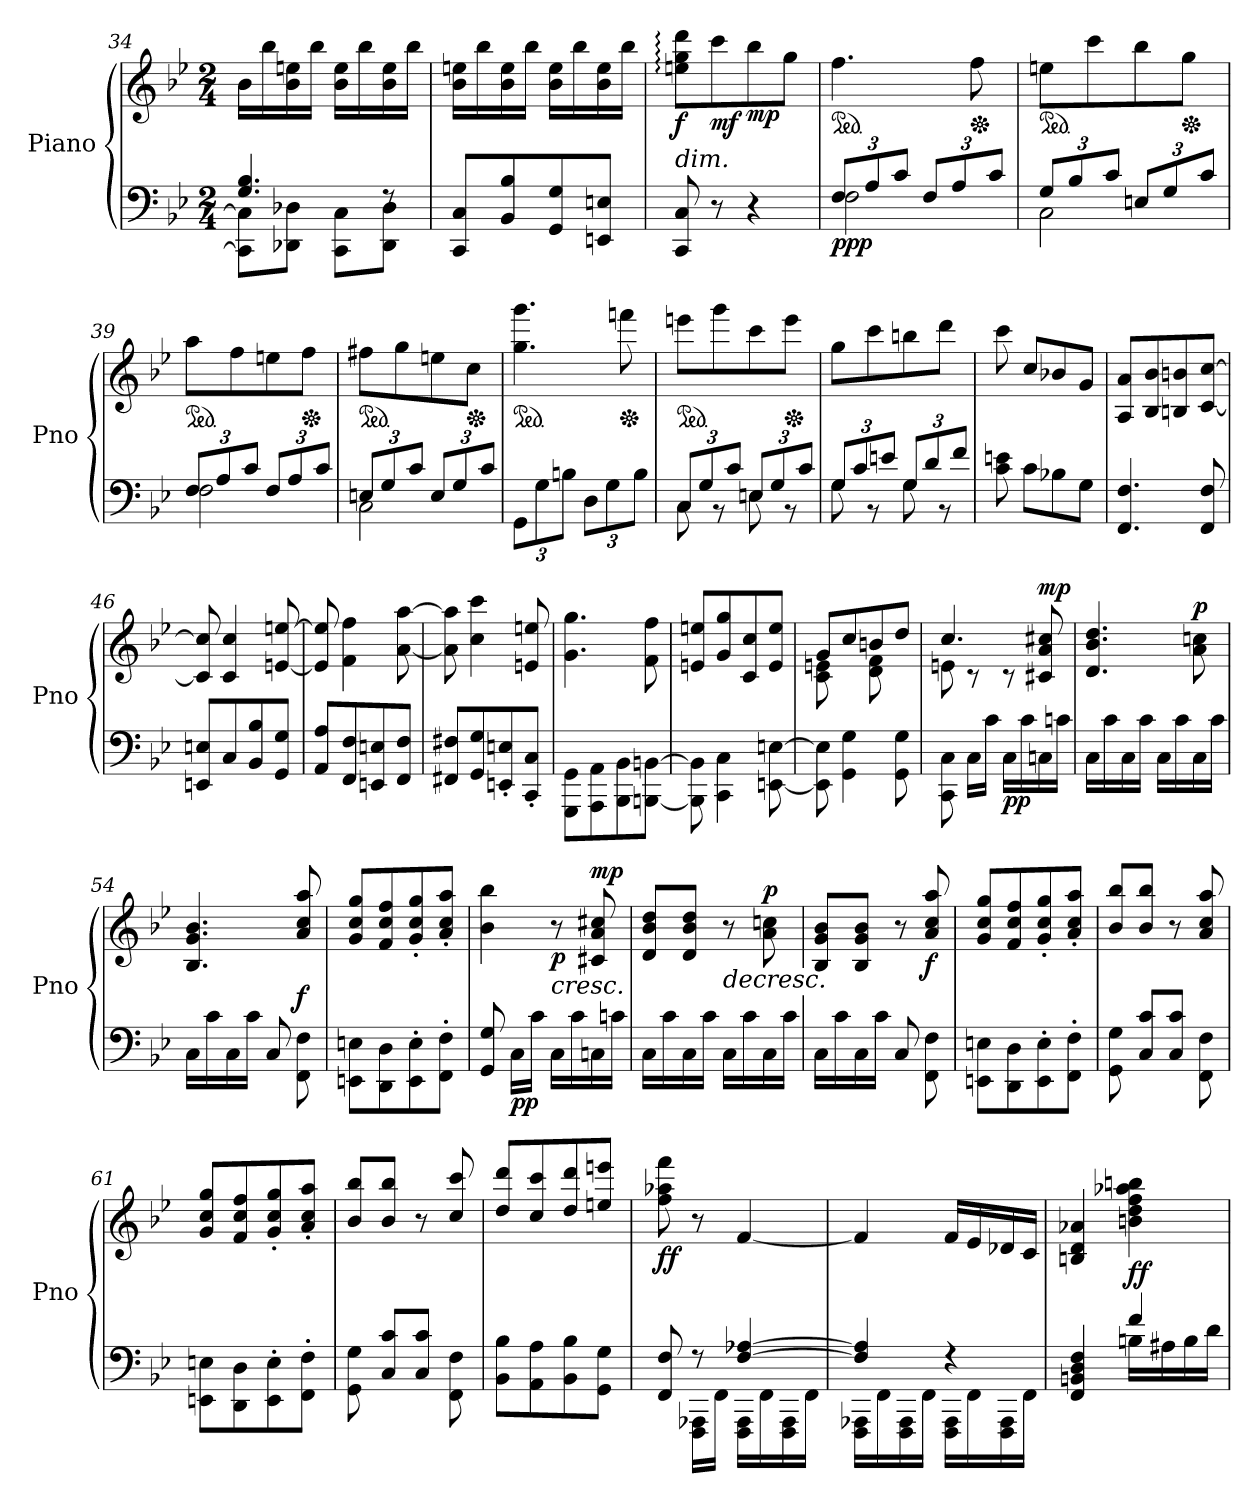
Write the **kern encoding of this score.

**kern	**kern	**dynam
*part1	*part1	*part1
*staff2	*staff1	*staff1/2
*I"Piano	*	*
*I'Pno	*	*
*clefF4	*clefG2	*
*k[b-e-]	*k[b-e-]	*
*M2/4	*M2/4	*
=34	=34	=34
*^	*	*
4.G/ 4.B-/	8CC\] 8C\]L	16b-\LL	.
.	.	16bb-\	.
.	8DD-X\ 8D-X\J	16b-\ 16een\	.
.	.	16bb-\JJ	.
.	8CC\ 8C\L	16b-\ 16ee\LL	.
.	.	16bb-\	.
8rF	8DD-\ 8D-\J	16b-\ 16ee\	.
.	.	16bb-\JJ	.
*v	*v	*	*
=35	=35	=35
8CC/ 8C/L	16b-\ 16een\LL	.
.	16bb-\	.
8BB-/ 8B-/	16b-\ 16ee\	.
.	16bb-\JJ	.
8GG/ 8G/	16b-\ 16ee\LL	.
.	16bb-\	.
8EEn/ 8En/J	16b-\ 16ee\	.
.	16bb-\JJ	.
!!LO:LB:g=z
=36	=36	=36
!LO:TX:a:i:t=dim.	!	!
!	!	!LO:DY:b
8CC/ 8C/	8een\: 8gg\: 8ddd\:L	f
!	!	!LO:DY:b
8r	8ccc\	mf
!	!	!LO:DY:b
4r	8bb-\	mp
.	8gg\J	.
=37	=37	=37
*Xbrackettup	*	*
*^	*	*
*	*	*ped	*
!	!	!	!LO:DY:b=2
!	!	!	!LO:DY:n=1:b
12F/L	2F\	4.ff\	pp p
12A/	.	.	.
12c/J	.	.	.
12F/L	.	.	.
12A/	.	.	.
*	*	*Xped	*
.	.	8ff\	.
12c/J	.	.	.
=38	=38	=38	=38
*	*	*ped	*
12G/L	2C\	8een\L	.
12B-/	.	.	.
.	.	8ccc\	.
12c/J	.	.	.
12En/L	.	8bb-\	.
12G/	.	.	.
*	*	*Xped	*
.	.	8gg\J	.
12c/J	.	.	.
=39	=39	=39	=39
*	*	*ped	*
12F/L	2F\	8aa\L	.
12A/	.	.	.
.	.	8ff\	.
12c/J	.	.	.
12F/L	.	8een\	.
12A/	.	.	.
*	*	*Xped	*
.	.	8ff\J	.
12c/J	.	.	.
=40	=40	=40	=40
*	*	*ped	*
12En/L	2C\	8ff#X\L	.
12G/	.	.	.
.	.	8gg\	.
12c/J	.	.	.
12E/L	.	8een\	.
12G/	.	.	.
*	*	*Xped	*
.	.	8cc\J	.
12c/J	.	.	.
*v	*v	*	*
=41	=41	=41
*	*ped	*
12GG\L	4.gg\ 4.ggg\	.
12G\	.	.
12Bn\J	.	.
12D\L	.	.
12G\	.	.
*	*Xped	*
.	8fffn\	.
12B\J	.	.
!!LO:LB:g=z
=42	=42	=42
*^	*	*
*	*	*ped	*
12C/L	8C\	8eeen\L	.
12G/	.	.	.
.	8r	8ggg\	.
12c/J	.	.	.
12En/L	8E\	8ccc\	.
12G/	.	.	.
*	*	*Xped	*
.	8r	8eee\J	.
12c/J	.	.	.
=43	=43	=43	=43
12G/L	8G\	8gg\L	.
12c/	.	.	.
.	8r	8ccc\	.
12en/J	.	.	.
12G/L	8G\	8bbn\	.
12d/	.	.	.
.	8r	8ddd\J	.
12f/J	.	.	.
*v	*v	*	*
=44	=44	=44
8c\ 8en\	8ccc\	.
8c\L	8cc/L	.
8B-X\	8b-X/	.
8G\J	8g/J	.
=45	=45	=45
4.FF/ 4.F/	8A/ 8a/L	.
.	8B-/ 8b-/	.
.	8Bn/ 8bn/	.
8FF/ 8F/	[8c/ [8cc/J	.
=46	=46	=46
8EEn/ 8En/L	8c/] 8cc/]	.
8C/	4c/ 4cc/	.
8BB-/ 8B-/	.	.
8GG/ 8G/J	[8en/ [8een/	.
=47	=47	=47
8AA/ 8A/L	8e/] 8ee/]	.
8FF/ 8F/	4f\ 4ff\	.
8EEn/ 8En/	.	.
8FF/ 8F/J	[8a\ [8aa\	.
=48	=48	=48
8FF#X/ 8F#X/L	8a\] 8aa\]	.
8GG/ 8G/	4cc\ 4ccc\	.
8EEn/' 8En/'	.	.
8CC/' 8C/'J	8en/ 8een/	.
!!LO:LB:g=z
=49	=49	=49
8GGG\ 8GG\L	4.g\ 4.gg\	.
8AAA\ 8AA\	.	.
8BBB-\ 8BB-\	.	.
[8BBBn\ [8BBn\J	8f\ 8ff\	.
=50	=50	=50
8BBB\] 8BB\]	8en/ 8een/L	.
4CC\ 4C\	8g/ 8gg/	.
.	8c/ 8cc/	.
[8EEn\ [8En\	8e/ 8ee/J	.
=51	=51	=51
*	*^	*
8EE\] 8E\]	8g/L	8c\ 8en\	.
4GG\ 4G\	8cc/	8ryy	.
.	8bn/	8d\ 8f\	.
8GG\ 8G\	8dd/J	8ryy	.
=52	=52	=52	=52
8CC\ 8C\	4.cc/	8en\	.
16C\LL	.	8r	.
16c\JJ	.	.	.
!	!	!	!LO:DY:b=2
16C\LL	.	8r	pp
16c\	.	.	.
!	!	!	!LO:DY:a
16Cn\	8c#X/ 8a/ 8cc#X/	8rcyy	mp
16cn\JJ	.	.	.
*	*v	*v	*
=53	=53	=53
16C\LL	4.d/ 4.b-/ 4.dd/	.
16c\	.	.
16C\	.	.
16c\JJ	.	.
16C\LL	.	.
16c\	.	.
!	!	!LO:DY:a
16C\	8a\ 8ccn\	p
16c\JJ	.	.
=54	=54	=54
16C\LL	4.B-/ 4.g/ 4.b-/	.
16c\	.	.
16C\	.	.
16c\JJ	.	.
8C/	.	.
!	!	!LO:DY:a=2
8FF\ 8F\	8a/ 8cc/ 8aa/	f
!!LO:LB:g=z
=55	=55	=55
8EEn\ 8En\L	8g/ 8cc/ 8gg/L	.
8DD\ 8D\	8f/ 8cc/ 8ff/	.
8EE\' 8E\'	8g/' 8cc/' 8gg/'	.
8FF\' 8F\'J	8a/' 8cc/' 8aa/'J	.
=56	=56	=56
*	*^	*
8GG/ 8G/	4b-\ 4bb-\	4.ryy	.
!	!	!	!LO:DY:b=2
16C\LL	.	.	pp
16c\JJ	.	.	.
!	!	!	!LO:HP:b
!	!	!	!LO:DY:n=1:b
16C\LL	8r	.	< p
16c\	.	.	.
!	!	!	!LO:DY:n=2:a
16Cn\	8c#X/ 8a/ 8cc#X/	8rDyy	mp
16cn\JJ	.	.	.
*	*v	*v	*
.	.	[
=57	=57	=57
16C\LL	8d/ 8b-/ 8dd/L	.
16c\	.	.
16C\	8d/ 8b-/ 8dd/J	.
16c\JJ	.	.
!	!	!LO:HP:b
16C\LL	8r	>
16c\	.	.
!	!	!LO:DY:a
16C\	8a\ 8ccn\	p
16c\JJ	.	.
.	.	]
=58	=58	=58
16C\LL	8B-/ 8g/ 8b-/L	.
16c\	.	.
16C\	8B-/ 8g/ 8b-/J	.
16c\JJ	.	.
8C/	8r	.
!	!	!LO:DY:b
8FF\ 8F\	8a/ 8cc/ 8aa/	f
=59	=59	=59
8EEn\ 8En\L	8g/ 8cc/ 8gg/L	.
8DD\ 8D\	8f/ 8cc/ 8ff/	.
8EE\' 8E\'	8g/' 8cc/' 8gg/'	.
8FF\' 8F\'J	8a/' 8cc/' 8aa/'J	.
!!LO:LB:g=z
=60	=60	=60
8GG\ 8G\	8b-/ 8bb-/L	.
8C/ 8c/L	8b-/ 8bb-/J	.
8C/ 8c/J	8r	.
8FF\ 8F\	8a/ 8cc/ 8aa/	.
=61	=61	=61
8EEn\ 8En\L	8g/ 8cc/ 8gg/L	.
8DD\ 8D\	8f/ 8cc/ 8ff/	.
8EE\' 8E\'	8g/' 8cc/' 8gg/'	.
8FF\' 8F\'J	8a/' 8cc/' 8aa/'J	.
=62	=62	=62
8GG\ 8G\	8b-/ 8bb-/L	.
8C/ 8c/L	8b-/ 8bb-/J	.
8C/ 8c/J	8r	.
8FF\ 8F\	8cc/ 8ccc/	.
=63	=63	=63
8BB-\ 8B-\L	8dd/ 8ddd/L	.
8AA\ 8A\	8cc/ 8ccc/	.
8BB-\ 8B-\	8dd/ 8ddd/	.
8GG\ 8G\J	8een/ 8eeen/J	.
=64	=64	=64
*^	*	*
!	!	!	!LO:DY:b
8FF/ 8F/	8rEEyy	8ff\ 8aa-X\ 8fff\	ff
8r	16FFF\ 16AAA-X\LL	8r	.
.	16FF\JJ	.	.
[4F/ [4A-X/	16FFF\ 16AAA-\LL	[4f/	.
.	16FF\	.	.
.	16FFF\ 16AAA-\	.	.
.	16FF\JJ	.	.
!!LO:PB:g=z
=65	=65	=65	=65
4F/] 4A-/]	16FFF\ 16AAA-X\LL	4f/]	.
.	16FF\	.	.
.	16FFF\ 16AAA-\	.	.
.	16FF\JJ	.	.
4r	16FFF\ 16AAA-\LL	16f/LL	.
.	16FF\	16e-/	.
.	16FFF\ 16AAA-\	16d-X/	.
.	16FF\JJ	16c/JJ	.
=66	=66	=66	=66
!	!	!	!LO:DY:a=2
!	!	!	!LO:DY:n=1:a=2
4FF/ 4BBn/ 4D/ 4F/	4rEEyy	4Bn/ 4d/ 4a-X/	fff sf
!	!	!	!LO:DY:n=2:b
4f/	16Bn\LL	4bn\ 4dd\ 4ff\ 4aa-X\ 4bbn\	ff
.	16A#X\	.	.
.	16B\	.	.
.	16d\JJ	.	.
*v	*v	*	*
=	=	=
*-	*-	*-
